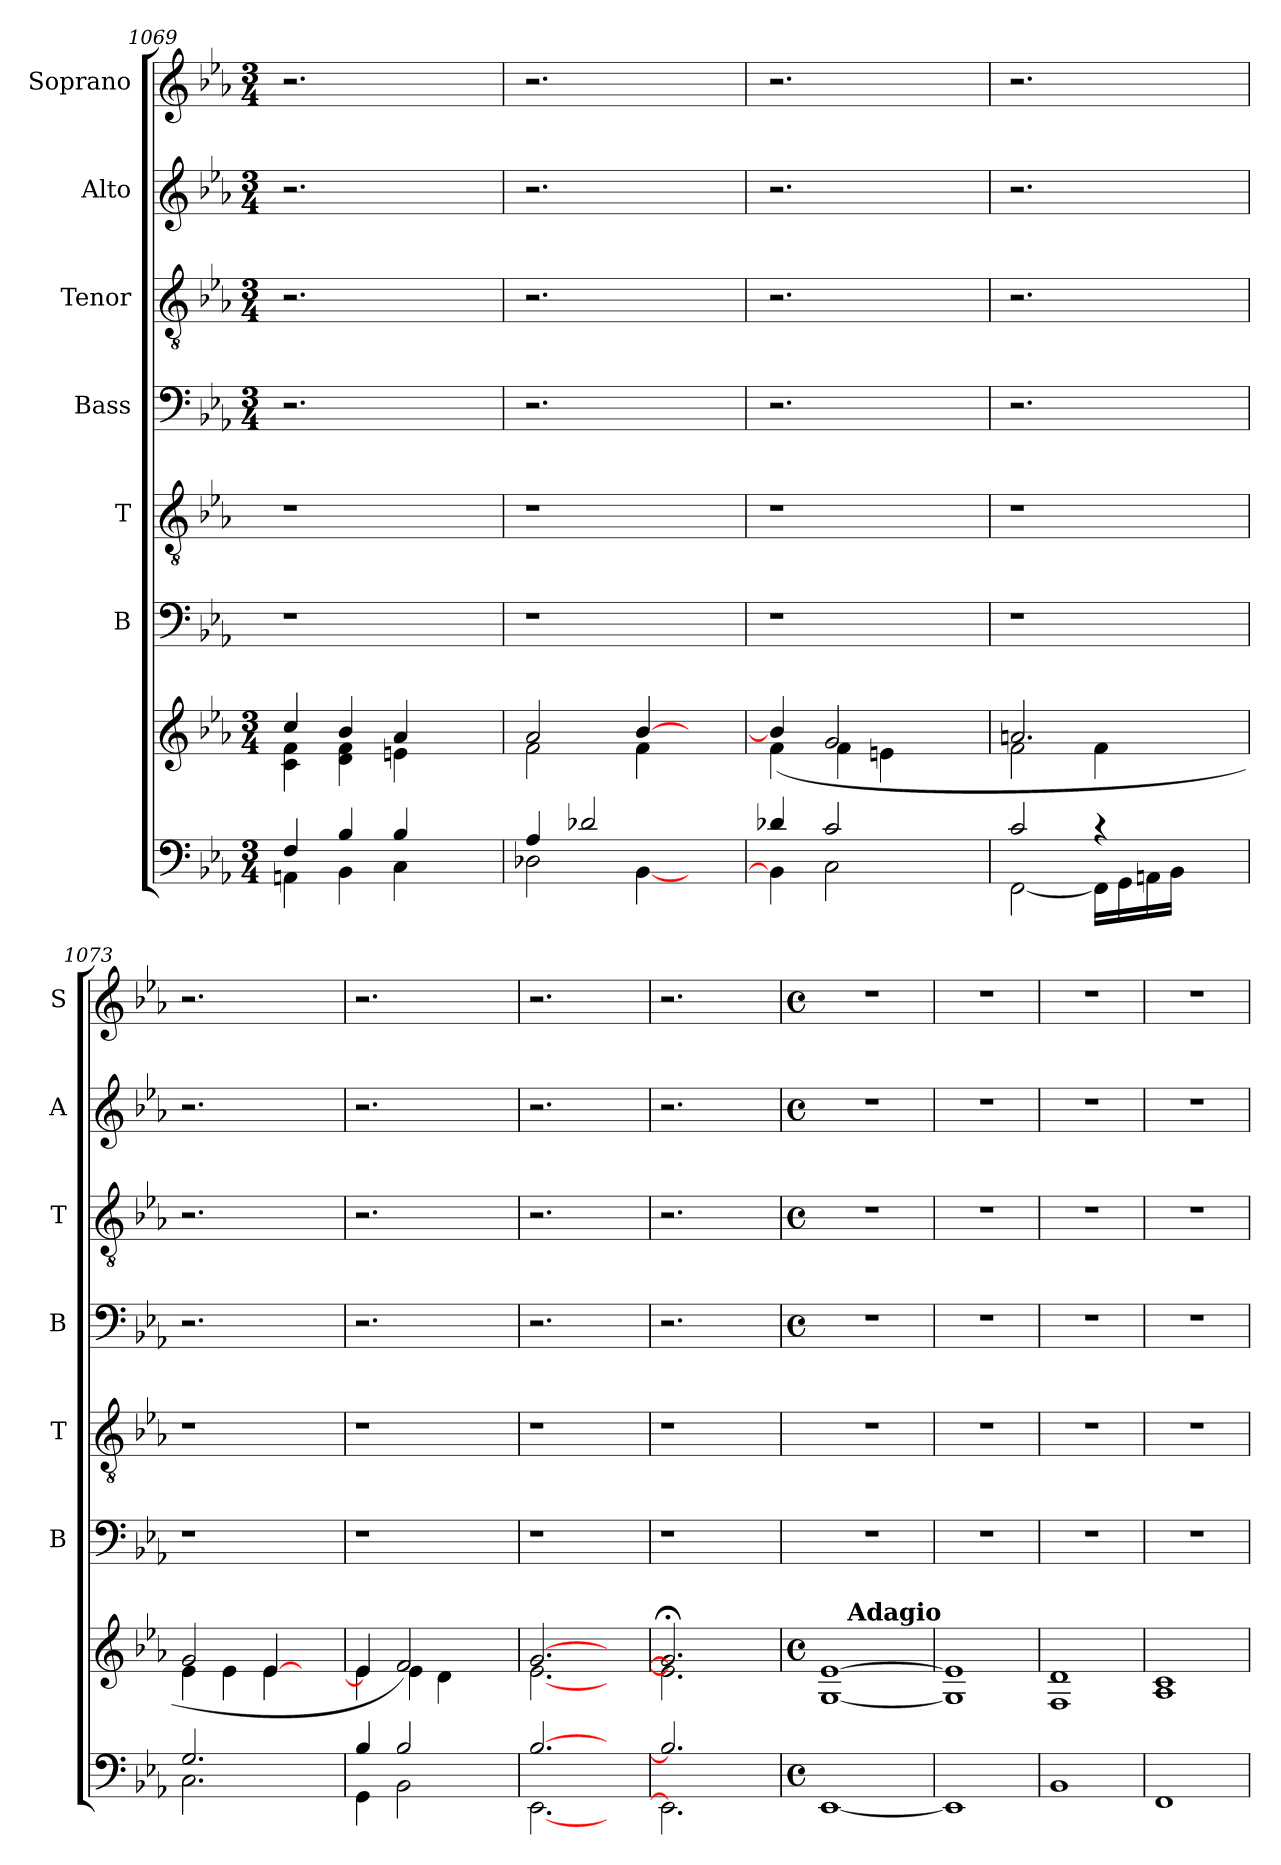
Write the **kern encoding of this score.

**kern	**kern	**kern	**kern	**kern	**kern	**kern	**kern
*part8	*part7	*part6	*part5	*part4	*part3	*part2	*part1
*staff8	*staff7	*staff6	*staff5	*staff4	*staff3	*staff2	*staff1
*	*	*I"B	*I"T	*I"Bass	*I"Tenor	*I"Alto	*I"Soprano
*	*	*I'B	*I'T	*I'B	*I'T	*I'A	*I'S
*clefF4	*clefG2	*clefF4	*clefGv2	*clefF4	*clefGv2	*clefG2	*clefG2
*k[b-e-a-]	*k[b-e-a-]	*k[b-e-a-]	*k[b-e-a-]	*k[b-e-a-]	*k[b-e-a-]	*k[b-e-a-]	*k[b-e-a-]
*E-:	*E-:	*E-:	*E-:	*E-:	*E-:	*E-:	*E-:
*M3/4	*M3/4	*	*	*M3/4	*M3/4	*M3/4	*M3/4
=1069	=1069	=1069	=1069	=1069	=1069	=1069	=1069
*^	*^	*	*	*	*	*	*
4F/	4AAn\	4cc/	4c\ 4f\	1r	1r	2.r	2.r	2.r	2.r
4B-/	4BB-\	4b-/	4d\ 4f\	.	.	.	.	.	.
4B-/	4C\	4a-/	4en\	.	.	.	.	.	.
4ryy	4ryy	4ryy	4ryy	.	.	4ryy	4ryy	4ryy	4ryy
!!LO:LB:g=z
=1070	=1070	=1070	=1070	=1070	=1070	=1070	=1070	=1070	=1070
4A-/	2D-X\	2a-/	2f\	1r	1r	2.r	2.r	2.r	2.r
2d-X/	.	.	.	.	.	.	.	.	.
.	[<4BB-\	[>4b-/	4f\	.	.	.	.	.	.
4ryy	4ryy	4ryy	4ryy	.	.	4ryy	4ryy	4ryy	4ryy
=1071	=1071	=1071	=1071	=1071	=1071	=1071	=1071	=1071	=1071
4d-X/	4BB-\]	4b-/]	(<4f\	1r	1r	2.r	2.r	2.r	2.r
2c/	2C\	2g/	4f\	.	.	.	.	.	.
.	.	.	4en\	.	.	.	.	.	.
4ryy	4ryy	4ryy	4ryy	.	.	4ryy	4ryy	4ryy	4ryy
=1072	=1072	=1072	=1072	=1072	=1072	=1072	=1072	=1072	=1072
2c/	[<2FF\	2.an/	2f\	1r	1r	2.r	2.r	2.r	2.r
4rc	16FF\LL]	.	4f\	.	.	.	.	.	.
.	16GG\	.	.	.	.	.	.	.	.
.	16AAn\	.	.	.	.	.	.	.	.
.	16BB-\JJ	.	.	.	.	.	.	.	.
4ryy	4ryy	4ryy	4ryy	.	.	4ryy	4ryy	4ryy	4ryy
=1073	=1073	=1073	=1073	=1073	=1073	=1073	=1073	=1073	=1073
2.G/	2.C\	2g/	4e-\	1r	1r	2.r	2.r	2.r	2.r
.	.	.	4e-\	.	.	.	.	.	.
.	.	[>4e-/	4e-\	.	.	.	.	.	.
4ryy	4ryy	4ryy	4ryy	.	.	4ryy	4ryy	4ryy	4ryy
=1074	=1074	=1074	=1074	=1074	=1074	=1074	=1074	=1074	=1074
4B-/	4GG\	4e-/]	4e-\	1r	1r	2.r	2.r	2.r	2.r
2B-/	2BB-\	2f/)	4e-\	.	.	.	.	.	.
.	.	.	4d\	.	.	.	.	.	.
4ryy	4ryy	4ryy	4ryy	.	.	4ryy	4ryy	4ryy	4ryy
=1075	=1075	=1075	=1075	=1075	=1075	=1075	=1075	=1075	=1075
[>2.B-/	[<2.EE-\	[>2.g/	[<2.e-\	1r	1r	2.r	2.r	2.r	2.r
4ryy	4ryy	4ryy	4ryy	.	.	4ryy	4ryy	4ryy	4ryy
=1076	=1076	=1076	=1076	=1076	=1076	=1076	=1076	=1076	=1076
2.B-/]	2.EE-\]	2.g;</]	2.e-\]	1r	1r	2.r	2.r	2.r	2.r
4ryy	4ryy	4ryy	4ryy	.	.	4ryy	4ryy	4ryy	4ryy
*v	*v	*	*	*	*	*	*	*	*
!!LO:PB:g=z
=1077	=1077	=1077	=1077	=1077	=1077	=1077	=1077	=1077
*M4/4	*M4/4	*	*	*	*M4/4	*M4/4	*M4/4	*M4/4
*met(c)	*met(c)	*	*	*	*met(c)	*met(c)	*met(c)	*met(c)
[<1EE-	[<1G [>1e-	8ryy	1r	1r	1r	1r	1r	1r
*	*MM72	*	*	*	*	*	*	*
!	!	!LO:TX:a:B:t=Adagio	!	!	!	!	!	!
.	.	2..ryy	.	.	.	.	.	.
*	*v	*v	*	*	*	*	*	*
=1078	=1078	=1078	=1078	=1078	=1078	=1078	=1078
1EE-]	1G] 1e-]	1r	1r	1r	1r	1r	1r
=1079	=1079	=1079	=1079	=1079	=1079	=1079	=1079
1BB-	1F 1d	1r	1r	1r	1r	1r	1r
=1080	=1080	=1080	=1080	=1080	=1080	=1080	=1080
1FF	1A- 1c	1r	1r	1r	1r	1r	1r
=	=	=	=	=	=	=	=
*-	*-	*-	*-	*-	*-	*-	*-
